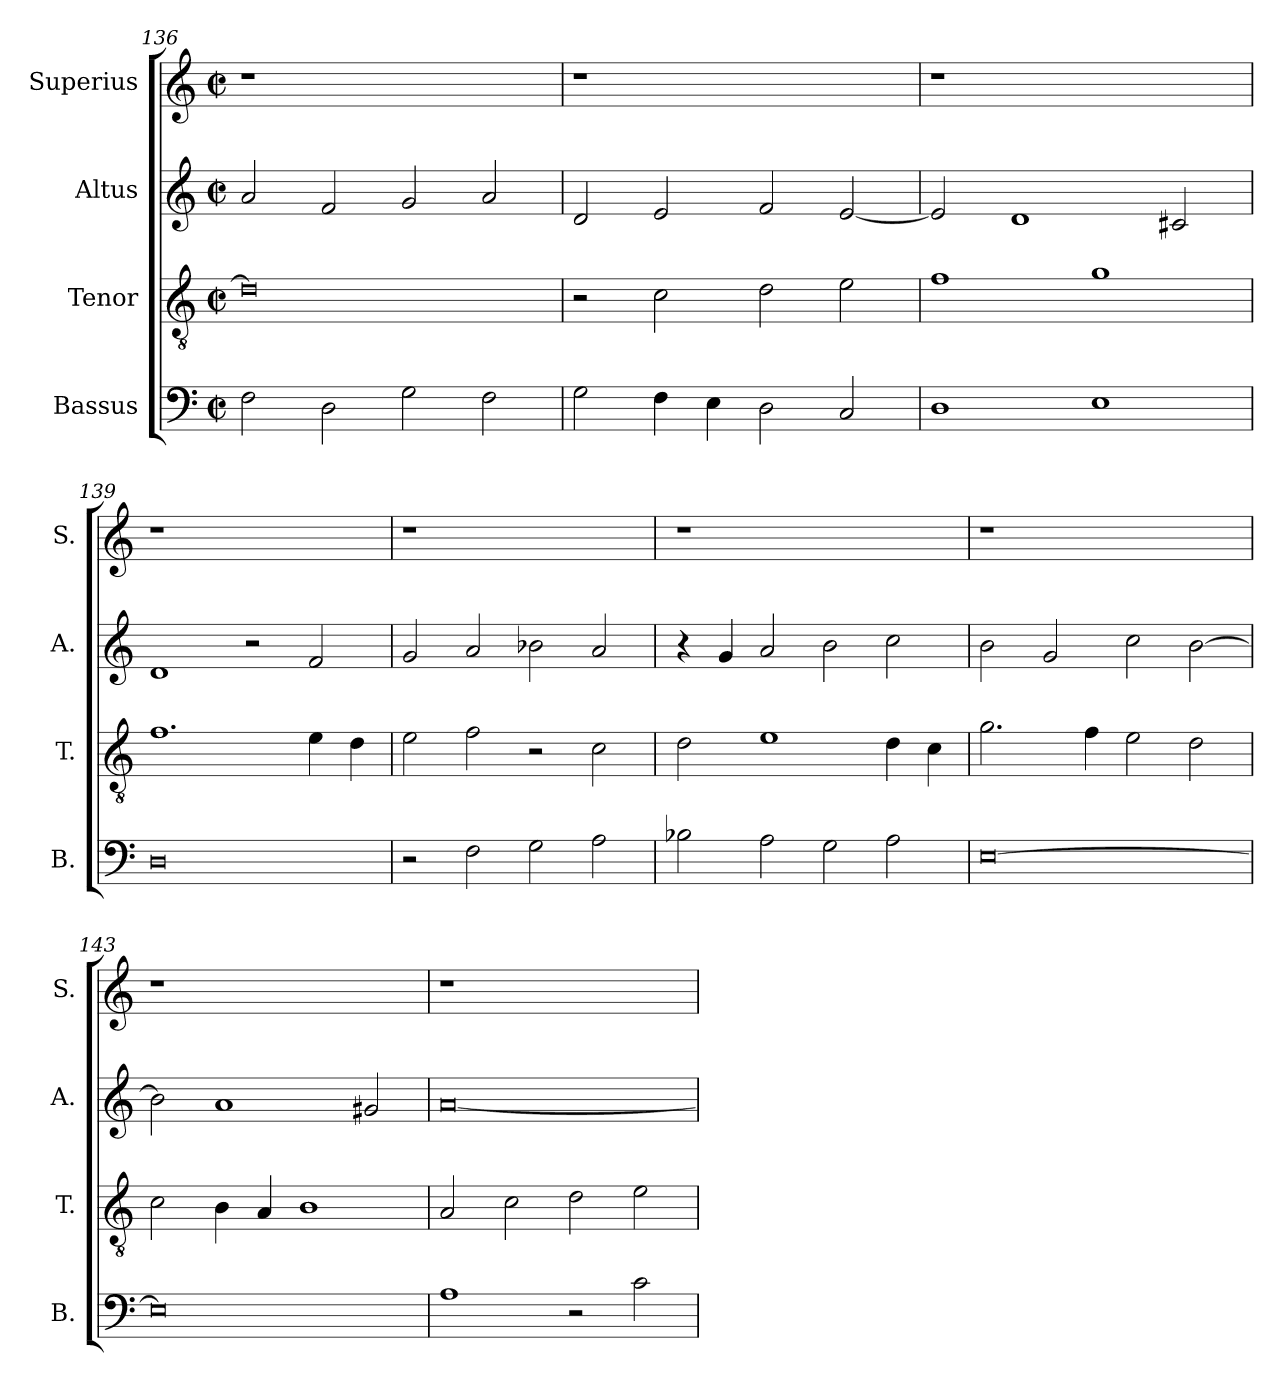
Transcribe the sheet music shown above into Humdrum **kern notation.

**kern	**kern	**kern	**kern
*part4	*part3	*part2	*part1
*staff4	*staff3	*staff2	*staff1
*I"Bassus	*I"Tenor	*I"Altus	*I"Superius
*I'B.	*I'T.	*I'A.	*I'S.
*clefF4	*clefGv2	*clefG2	*clefG2
*	*ITrd7c12	*	*
*k[]	*k[]	*k[]	*k[]
*C:	*C:	*C:	*C:
*M2/2	*M2/2	*M2/2	*M2/2
*met(c|)	*met(c|)	*met(c|)	*met(c|)
=136	=136	=136	=136
!	!	!	!LO:N:vis=1
2Fi\	0Di]	2ai/	1r
2Di\	.	2fi/	.
2Gi\	.	2gi/	1ryy
2Fi\	.	2ai/	.
!!LO:LB:g=z
=137	=137	=137	=137
!	!	!	!LO:N:vis=1
2Gi\	2r	2di/	1r
4Fi\	2Ci\	2ei/	.
4Ei\	.	.	.
2Di\	2Di\	2fi/	1ryy
2Ci/	2Ei\	[<2ei/	.
=138	=138	=138	=138
!	!	!	!LO:N:vis=1
1Di	1Fi	2ei/]	1r
.	.	1di	.
1Ei	1Gi	.	1ryy
.	.	2c#Xi/	.
=139	=139	=139	=139
!	!	!	!LO:N:vis=1
0Di	1.Fi	1di	1r
.	.	2r	1ryy
.	4Ei\	2fi/	.
.	4Di\	.	.
=140	=140	=140	=140
!	!	!	!LO:N:vis=1
2r	2Ei\	2gi/	1r
2Fi\	2Fi\	2ai/	.
2Gi\	2r	2b-Xi\	1ryy
2Ai\	2Ci\	2ai/	.
=141	=141	=141	=141
!	!	!	!LO:N:vis=1
2B-Xi\	2Di\	4r	1r
.	.	4gi/	.
2Ai\	1Ei	2ai/	.
2Gi\	.	2bi\	1ryy
2Ai\	4Di\	2cci\	.
.	4Ci\	.	.
!!LO:LB:g=z
=142	=142	=142	=142
!	!	!	!LO:N:vis=1
[>0Ei	2.Gi\	2bi\	1r
.	.	2gi/	.
.	4Fi\	.	.
.	2Ei\	2cci\	1ryy
.	2Di\	[>2bi\	.
=143	=143	=143	=143
!	!	!	!LO:N:vis=1
0Ei]	2Ci\	2bi\]	1r
.	4BBi\	1ai	.
.	4AAi/	.	.
.	1BBi	.	1ryy
.	.	2g#Xi/	.
=144	=144	=144	=144
!	!	!	!LO:N:vis=1
1Ai	2AAi/	[<0ai	1r
.	2Ci\	.	.
2r	2Di\	.	1ryy
2ci\	2Ei\	.	.
=	=	=	=
*-	*-	*-	*-
